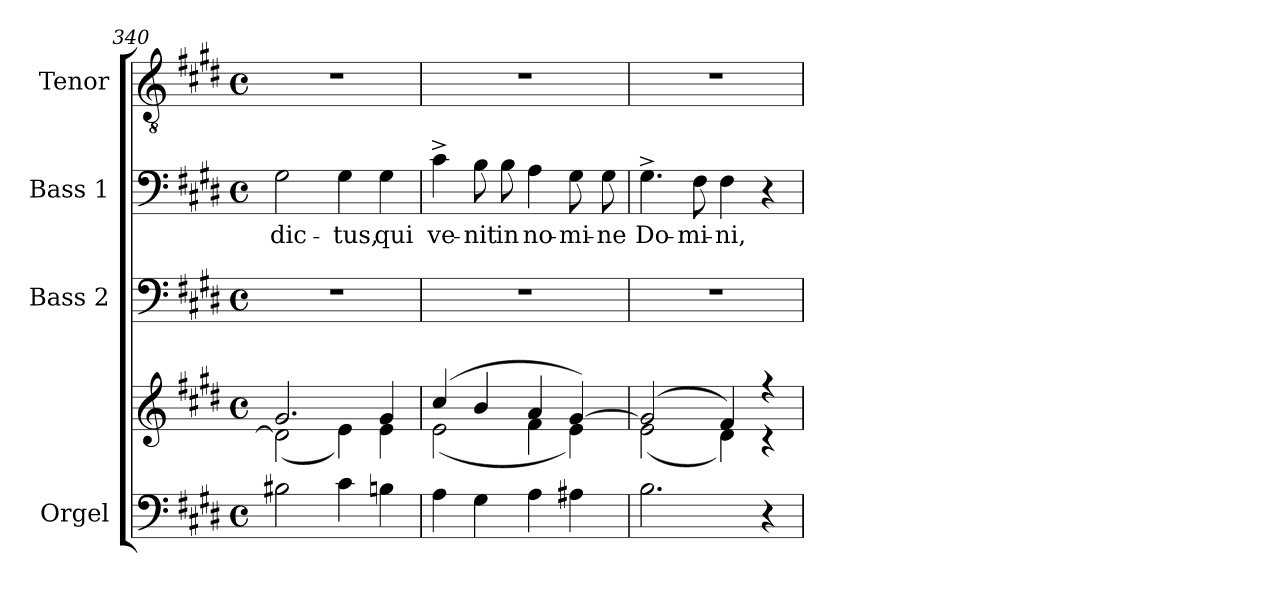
**kern	**kern	**kern	**kern	**text	**kern
*part4	*part4	*part3	*part2	*part2	*part1
*staff5	*staff4	*staff3	*staff2	*staff2	*staff1
*I"Orgel	*	*I"Bass 2	*I"Bass 1	*	*I"Tenor
*I'Org.	*	*I'B2.	*I'B1.	*	*I'T.
*clefF4	*clefG2	*clefF4	*clefF4	*	*clefGv2
*k[f#c#g#d#]	*k[f#c#g#d#]	*k[f#c#g#d#]	*k[f#c#g#d#]	*	*k[f#c#g#d#]
*E:	*E:	*E:	*E:	*	*E:
*M4/4	*M4/4	*M4/4	*M4/4	*	*M4/4
*met(c)	*met(c)	*met(c)	*met(c)	*	*met(c)
=340	=340	=340	=340	=340	=340
*	*^	*	*	*	*
!	!	!	!	!	!LO:LY:b	!
2B#X\	2.g#/	(<2d#\]	1r	2G#\	-dic-	1r
!	!	!	!	!	!LO:LY:b	!
4c#\	.	4e\)	.	4G#\	-tus,	.
!	!	!	!	!	!LO:LY:b	!
4Bn\	4g#/	4e\	.	4G#\	qui	.
=341	=341	=341	=341	=341	=341	=341
!	!	!	!	!	!LO:LY:b	!
4A\	(4cc#/	(<2e\	1r	4c#^>\	ve-	1r
!	!	!	!	!	!LO:LY:b	!
4G#\	4b/	.	.	8B\	-nit	.
!	!	!	!	!	!LO:LY:b	!
.	.	.	.	8B\	in	.
!	!	!	!	!	!LO:LY:b	!
4A\	4a/	4f#\	.	4A\	no-	.
!	!	!	!	!	!LO:LY:b	!
4A#X\	[>4g#/)	4e\)	.	8G#\	-mi-	.
!	!	!	!	!	!LO:LY:b	!
.	.	.	.	8G#\	-ne	.
=342	=342	=342	=342	=342	=342	=342
!	!	!	!	!	!LO:LY:b	!
2.B\	(2g#/]	(<2e\	1r	4.G#^>\	Do-	1r
!	!	!	!	!	!LO:LY:b	!
.	.	.	.	8F#\	-mi-	.
!	!	!	!	!	!LO:LY:b	!
.	4f#/)	4d#\)	.	4F#\	-ni,	.
4r	4r	4r	.	4r	.	.
*	*v	*v	*	*	*	*
=	=	=	=	=	=
*-	*-	*-	*-	*-	*-
